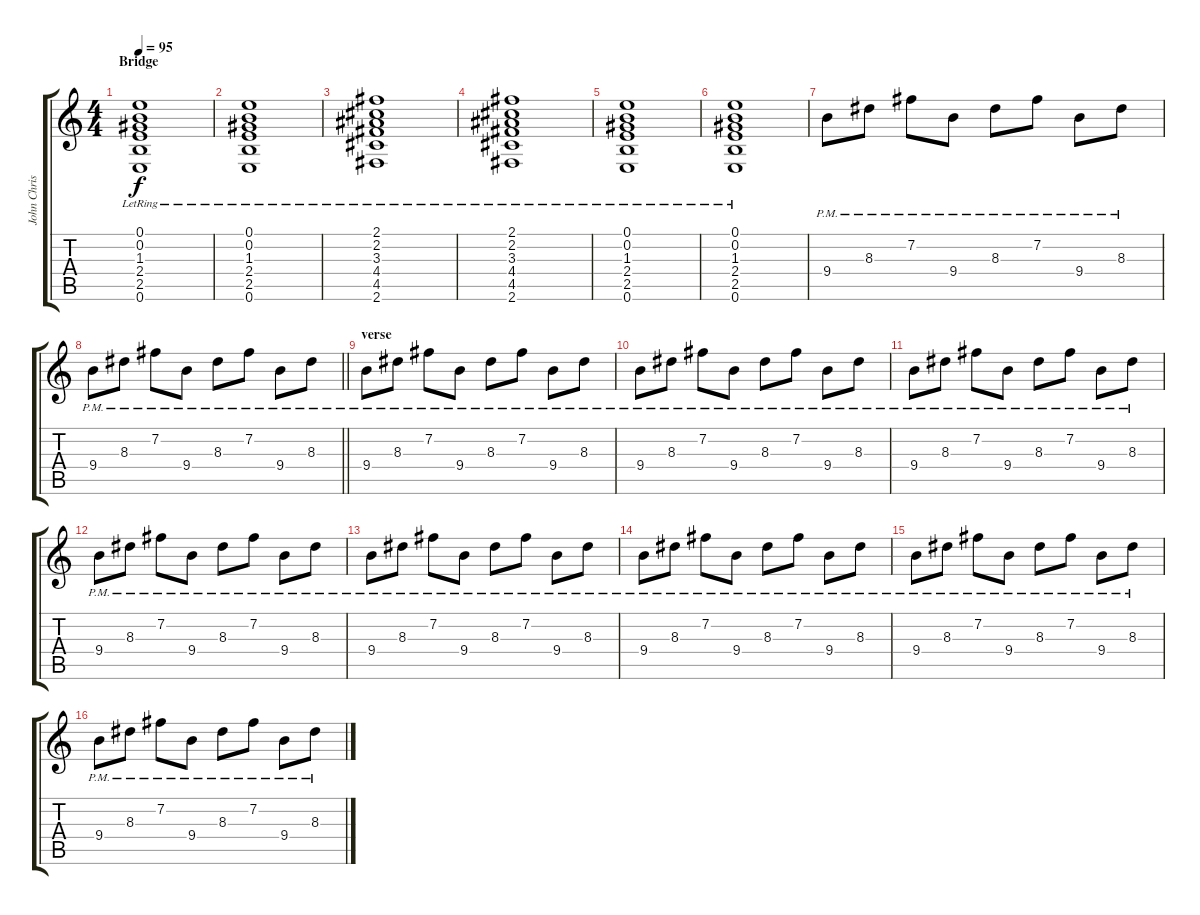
\track ("John Christ" "John Chris") {instrument electricguitarclean}
\staff {score tabs}
\tuning (E4 B3 G3 D3 A2 E2) {hide}
\ts (4 4)
\section ("" "Bridge")
\tempo 95
\clef g2
\ks c
(0.1{lr} 0.2{lr} 1.3{lr} 2.4{lr} 2.5{lr} 0.6{lr}).1{dy f} |
(0.1{lr} 0.2{lr} 1.3{lr} 2.4{lr} 2.5{lr} 0.6{lr}).1 |
(2.1{lr} 2.2{lr} 3.3{lr} 4.4{lr} 4.5{lr} 2.6{lr}).1 |
(2.1{lr} 2.2{lr} 3.3{lr} 4.4{lr} 4.5{lr} 2.6{lr}).1 |
(0.1{lr} 0.2{lr} 1.3{lr} 2.4{lr} 2.5{lr} 0.6{lr}).1 |
(0.1{lr} 0.2{lr} 1.3{lr} 2.4{lr} 2.5{lr} 0.6{lr}).1 |
9.4{pm}.8 8.3{pm}.8 7.2{pm}.8 9.4{pm}.8 8.3{pm}.8 7.2{pm}.8 9.4{pm}.8 8.3{pm}.8 |
\barLineRight lightlight
9.4{pm}.8 8.3{pm}.8 7.2{pm}.8 9.4{pm}.8 8.3{pm}.8 7.2{pm}.8 9.4{pm}.8 8.3{pm}.8 |
\section ("" "verse")
9.4{pm}.8 8.3{pm}.8 7.2{pm}.8 9.4{pm}.8 8.3{pm}.8 7.2{pm}.8 9.4{pm}.8 8.3{pm}.8 |
9.4{pm}.8 8.3{pm}.8 7.2{pm}.8 9.4{pm}.8 8.3{pm}.8 7.2{pm}.8 9.4{pm}.8 8.3{pm}.8 |
9.4{pm}.8 8.3{pm}.8 7.2{pm}.8 9.4{pm}.8 8.3{pm}.8 7.2{pm}.8 9.4{pm}.8 8.3{pm}.8 |
9.4{pm}.8 8.3{pm}.8 7.2{pm}.8 9.4{pm}.8 8.3{pm}.8 7.2{pm}.8 9.4{pm}.8 8.3{pm}.8 |
9.4{pm}.8 8.3{pm}.8 7.2{pm}.8 9.4{pm}.8 8.3{pm}.8 7.2{pm}.8 9.4{pm}.8 8.3{pm}.8 |
9.4{pm}.8 8.3{pm}.8 7.2{pm}.8 9.4{pm}.8 8.3{pm}.8 7.2{pm}.8 9.4{pm}.8 8.3{pm}.8 |
9.4{pm}.8 8.3{pm}.8 7.2{pm}.8 9.4{pm}.8 8.3{pm}.8 7.2{pm}.8 9.4{pm}.8 8.3{pm}.8 |
9.4{pm}.8 8.3{pm}.8 7.2{pm}.8 9.4{pm}.8 8.3{pm}.8 7.2{pm}.8 9.4{pm}.8 8.3{pm}.8
